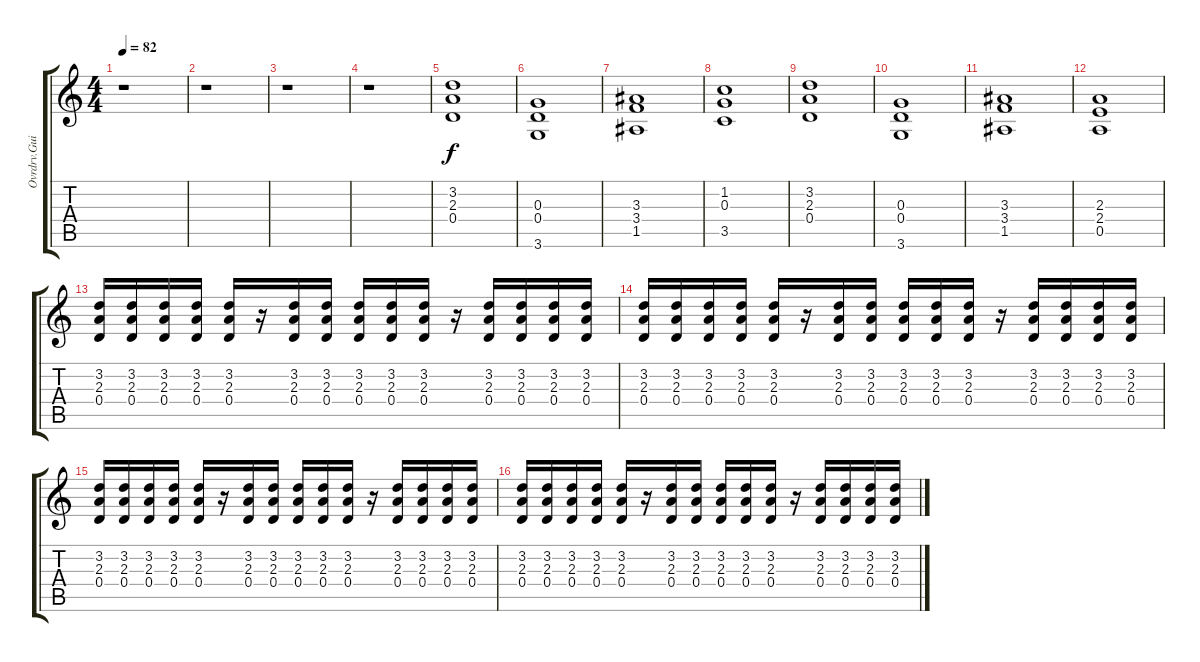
\track ("Ovrdrv.Guitar" "Ovrdrv.Gui") {instrument distortionguitar}
\staff {score tabs}
\tuning (E4 B3 G3 D3 A2 E2) {hide}
\ts (4 4)
\tempo 82
\clef g2
\ks c
r.1{dy f} |
r.1 |
r.1 |
r.1 |
(3.2 2.3 0.4).1{volume 16 balance 8} |
(0.3 0.4 3.6).1 |
(3.3 3.4 1.5).1 |
(1.2 0.3 3.5).1 |
(3.2 2.3 0.4).1 |
(0.3 0.4 3.6).1 |
(3.3 3.4 1.5).1 |
(2.3 2.4 0.5).1 |
(3.2 2.3 0.4).16{volume 16 balance 8} (3.2 2.3 0.4).16 (3.2 2.3 0.4).16 (3.2 2.3 0.4).16 (3.2 2.3 0.4).16 r.16 (3.2 2.3 0.4).16 (3.2 2.3 0.4).16 (3.2 2.3 0.4).16 (3.2 2.3 0.4).16 (3.2 2.3 0.4).16 r.16 (3.2 2.3 0.4).16 (3.2 2.3 0.4).16 (3.2 2.3 0.4).16 (3.2 2.3 0.4).16 |
(3.2 2.3 0.4).16 (3.2 2.3 0.4).16 (3.2 2.3 0.4).16 (3.2 2.3 0.4).16 (3.2 2.3 0.4).16 r.16 (3.2 2.3 0.4).16 (3.2 2.3 0.4).16 (3.2 2.3 0.4).16 (3.2 2.3 0.4).16 (3.2 2.3 0.4).16 r.16 (3.2 2.3 0.4).16 (3.2 2.3 0.4).16 (3.2 2.3 0.4).16 (3.2 2.3 0.4).16 |
(3.2 2.3 0.4).16 (3.2 2.3 0.4).16 (3.2 2.3 0.4).16 (3.2 2.3 0.4).16 (3.2 2.3 0.4).16 r.16 (3.2 2.3 0.4).16 (3.2 2.3 0.4).16 (3.2 2.3 0.4).16 (3.2 2.3 0.4).16 (3.2 2.3 0.4).16 r.16 (3.2 2.3 0.4).16 (3.2 2.3 0.4).16 (3.2 2.3 0.4).16 (3.2 2.3 0.4).16 |
(3.2 2.3 0.4).16 (3.2 2.3 0.4).16 (3.2 2.3 0.4).16 (3.2 2.3 0.4).16 (3.2 2.3 0.4).16 r.16 (3.2 2.3 0.4).16 (3.2 2.3 0.4).16 (3.2 2.3 0.4).16 (3.2 2.3 0.4).16 (3.2 2.3 0.4).16 r.16 (3.2 2.3 0.4).16 (3.2 2.3 0.4).16 (3.2 2.3 0.4).16 (3.2 2.3 0.4).16
